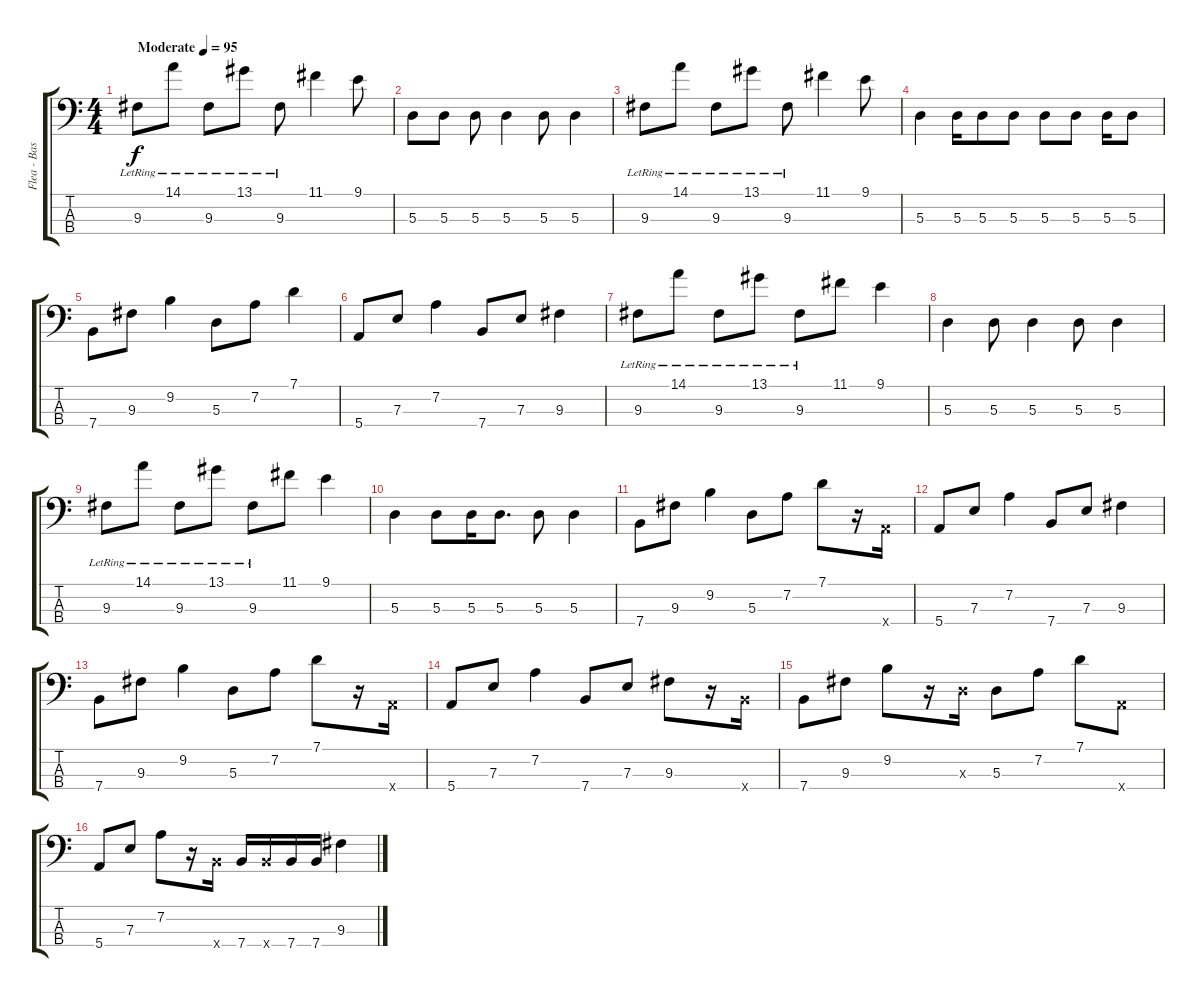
\track ("Flea - Bass" "Flea - Bas") {instrument electricbassfinger}
\staff {score tabs}
\tuning (G2 D2 A1 E1) {hide}
\ts (4 4)
\tempo (95 "Moderate")
\clef f4
\ks c
9.3{lr}.8{dy f instrument electricbassfinger} 14.1{lr}.8 9.3{lr}.8 13.1{lr}.8 9.3{lr}.8 11.1.4 9.1.8 |
5.3.8 5.3.8 5.3.8 5.3.4 5.3.8 5.3.4 |
9.3{lr}.8 14.1{lr}.8 9.3{lr}.8 13.1{lr}.8 9.3{lr}.8 11.1.4 9.1.8 |
5.3.4 5.3.16 5.3.8 5.3.8 5.3.8 5.3.8 5.3.16 5.3.8 |
7.4.8 9.3.8 9.2.4 5.3.8 7.2.8 7.1.4 |
5.4.8 7.3.8 7.2.4 7.4.8 7.3.8 9.3.4 |
9.3{lr}.8 14.1{lr}.8 9.3{lr}.8 13.1{lr}.8 9.3{lr}.8 11.1.8 9.1.4 |
5.3.4 5.3.8 5.3.4 5.3.8 5.3.4 |
9.3{lr}.8 14.1{lr}.8 9.3{lr}.8 13.1{lr}.8 9.3{lr}.8 11.1.8 9.1.4 |
5.3.4 5.3.8 5.3.16 5.3.8{d} 5.3.8 5.3.4 |
7.4.8 9.3.8 9.2.4 5.3.8 7.2.8 7.1.8 r.16 5.4{x}.16 |
5.4.8 7.3.8 7.2.4 7.4.8 7.3.8 9.3.4 |
7.4.8 9.3.8 9.2.4 5.3.8 7.2.8 7.1.8 r.16 5.4{x}.16 |
5.4.8 7.3.8 7.2.4 7.4.8 7.3.8 9.3.8 r.16 7.4{x}.16 |
7.4.8 9.3.8 9.2.8 r.16 5.3{x}.16 5.3.8 7.2.8 7.1.8 5.4{x}.8 |
5.4.8 7.3.8 7.2.8 r.16 7.4{x}.16 7.4.16 7.4{x}.16 7.4.16 7.4.16 9.3.4
